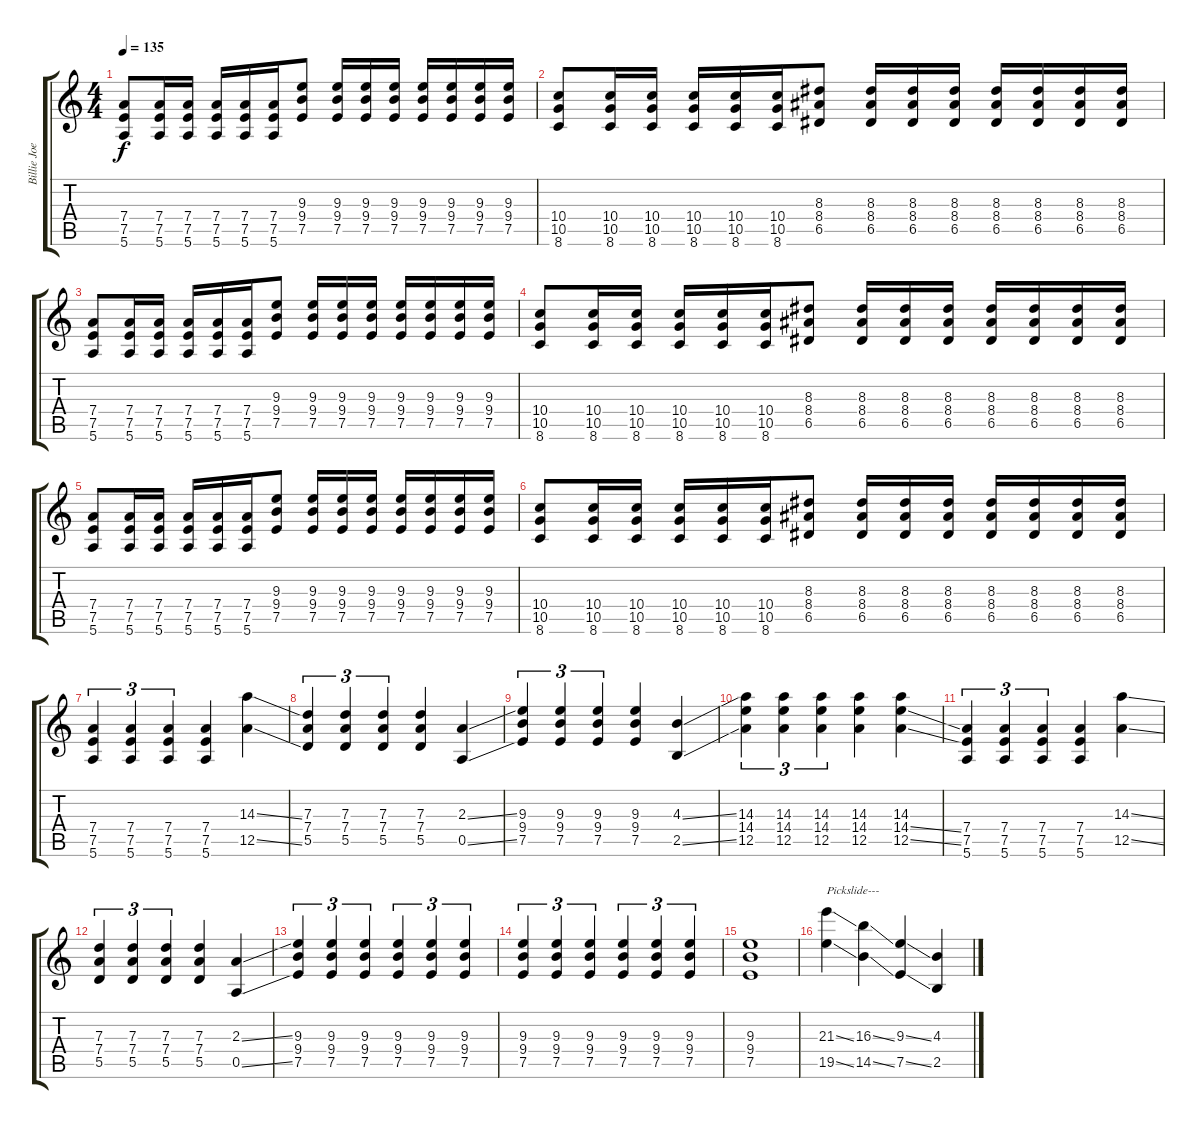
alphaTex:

\track ("Billie Joe" "Billie Joe") {instrument distortionguitar}
\staff {score tabs}
\tuning (E4 B3 G3 D3 A2 E2) {hide}
\ts (4 4)
\tempo 135
\clef g2
\ks c
(7.4 7.5 5.6).8{dy f} (7.4 7.5 5.6).16 (7.4 7.5 5.6).16 (7.4 7.5 5.6).16 (7.4 7.5 5.6).16 (7.4 7.5 5.6).16 (9.3 9.4 7.5).8 (9.3 9.4 7.5).16 (9.3 9.4 7.5).16 (9.3 9.4 7.5).16 (9.3 9.4 7.5).16 (9.3 9.4 7.5).16 (9.3 9.4 7.5).16 (9.3 9.4 7.5).16 |
(10.4 10.5 8.6).8 (10.4 10.5 8.6).16 (10.4 10.5 8.6).16 (10.4 10.5 8.6).16 (10.4 10.5 8.6).16 (10.4 10.5 8.6).16 (8.3 8.4 6.5).8 (8.3 8.4 6.5).16 (8.3 8.4 6.5).16 (8.3 8.4 6.5).16 (8.3 8.4 6.5).16 (8.3 8.4 6.5).16 (8.3 8.4 6.5).16 (8.3 8.4 6.5).16 |
(7.4 7.5 5.6).8 (7.4 7.5 5.6).16 (7.4 7.5 5.6).16 (7.4 7.5 5.6).16 (7.4 7.5 5.6).16 (7.4 7.5 5.6).16 (9.3 9.4 7.5).8 (9.3 9.4 7.5).16 (9.3 9.4 7.5).16 (9.3 9.4 7.5).16 (9.3 9.4 7.5).16 (9.3 9.4 7.5).16 (9.3 9.4 7.5).16 (9.3 9.4 7.5).16 |
(10.4 10.5 8.6).8 (10.4 10.5 8.6).16 (10.4 10.5 8.6).16 (10.4 10.5 8.6).16 (10.4 10.5 8.6).16 (10.4 10.5 8.6).16 (8.3 8.4 6.5).8 (8.3 8.4 6.5).16 (8.3 8.4 6.5).16 (8.3 8.4 6.5).16 (8.3 8.4 6.5).16 (8.3 8.4 6.5).16 (8.3 8.4 6.5).16 (8.3 8.4 6.5).16 |
(7.4 7.5 5.6).8 (7.4 7.5 5.6).16 (7.4 7.5 5.6).16 (7.4 7.5 5.6).16 (7.4 7.5 5.6).16 (7.4 7.5 5.6).16 (9.3 9.4 7.5).8 (9.3 9.4 7.5).16 (9.3 9.4 7.5).16 (9.3 9.4 7.5).16 (9.3 9.4 7.5).16 (9.3 9.4 7.5).16 (9.3 9.4 7.5).16 (9.3 9.4 7.5).16 |
(10.4 10.5 8.6).8 (10.4 10.5 8.6).16 (10.4 10.5 8.6).16 (10.4 10.5 8.6).16 (10.4 10.5 8.6).16 (10.4 10.5 8.6).16 (8.3 8.4 6.5).8 (8.3 8.4 6.5).16 (8.3 8.4 6.5).16 (8.3 8.4 6.5).16 (8.3 8.4 6.5).16 (8.3 8.4 6.5).16 (8.3 8.4 6.5).16 (8.3 8.4 6.5).16 |
(7.4 7.5 5.6).4{tu (3 2)} (7.4 7.5 5.6).4{tu (3 2)} (7.4 7.5 5.6).4{tu (3 2)} (7.4 7.5 5.6).4 (14.3{ss} 12.5{ss}).4 |
(7.3 7.4 5.5).4{tu (3 2)} (7.3 7.4 5.5).4{tu (3 2)} (7.3 7.4 5.5).4{tu (3 2)} (7.3 7.4 5.5).4 (2.3{ss} 0.5{ss}).4 |
(9.3 9.4 7.5).4{tu (3 2)} (9.3 9.4 7.5).4{tu (3 2)} (9.3 9.4 7.5).4{tu (3 2)} (9.3 9.4 7.5).4 (4.3{ss} 2.5{ss}).4 |
(14.3 14.4 12.5).4{tu (3 2)} (14.3 14.4 12.5).4{tu (3 2)} (14.3 14.4 12.5).4{tu (3 2)} (14.3 14.4 12.5).4 (14.3 14.4{ss} 12.5{ss}).4 |
(7.4 7.5 5.6).4{tu (3 2)} (7.4 7.5 5.6).4{tu (3 2)} (7.4 7.5 5.6).4{tu (3 2)} (7.4 7.5 5.6).4 (14.3{ss} 12.5{ss}).4 |
(7.3 7.4 5.5).4{tu (3 2)} (7.3 7.4 5.5).4{tu (3 2)} (7.3 7.4 5.5).4{tu (3 2)} (7.3 7.4 5.5).4 (2.3{ss} 0.5{ss}).4 |
(9.3 9.4 7.5).4{tu (3 2)} (9.3 9.4 7.5).4{tu (3 2)} (9.3 9.4 7.5).4{tu (3 2)} (9.3 9.4 7.5).4{tu (3 2)} (9.3 9.4 7.5).4{tu (3 2)} (9.3 9.4 7.5).4{tu (3 2)} |
(9.3 9.4 7.5).4{tu (3 2)} (9.3 9.4 7.5).4{tu (3 2)} (9.3 9.4 7.5).4{tu (3 2)} (9.3 9.4 7.5).4{tu (3 2)} (9.3 9.4 7.5).4{tu (3 2)} (9.3 9.4 7.5).4{tu (3 2)} |
(9.3 9.4 7.5).1 |
(21.3{ss} 19.5{ss}).4{txt "Pickslide---"} (16.3{ss} 14.5{ss}).4 (9.3{ss} 7.5{ss}).4 (4.3 2.5{ss}).4
